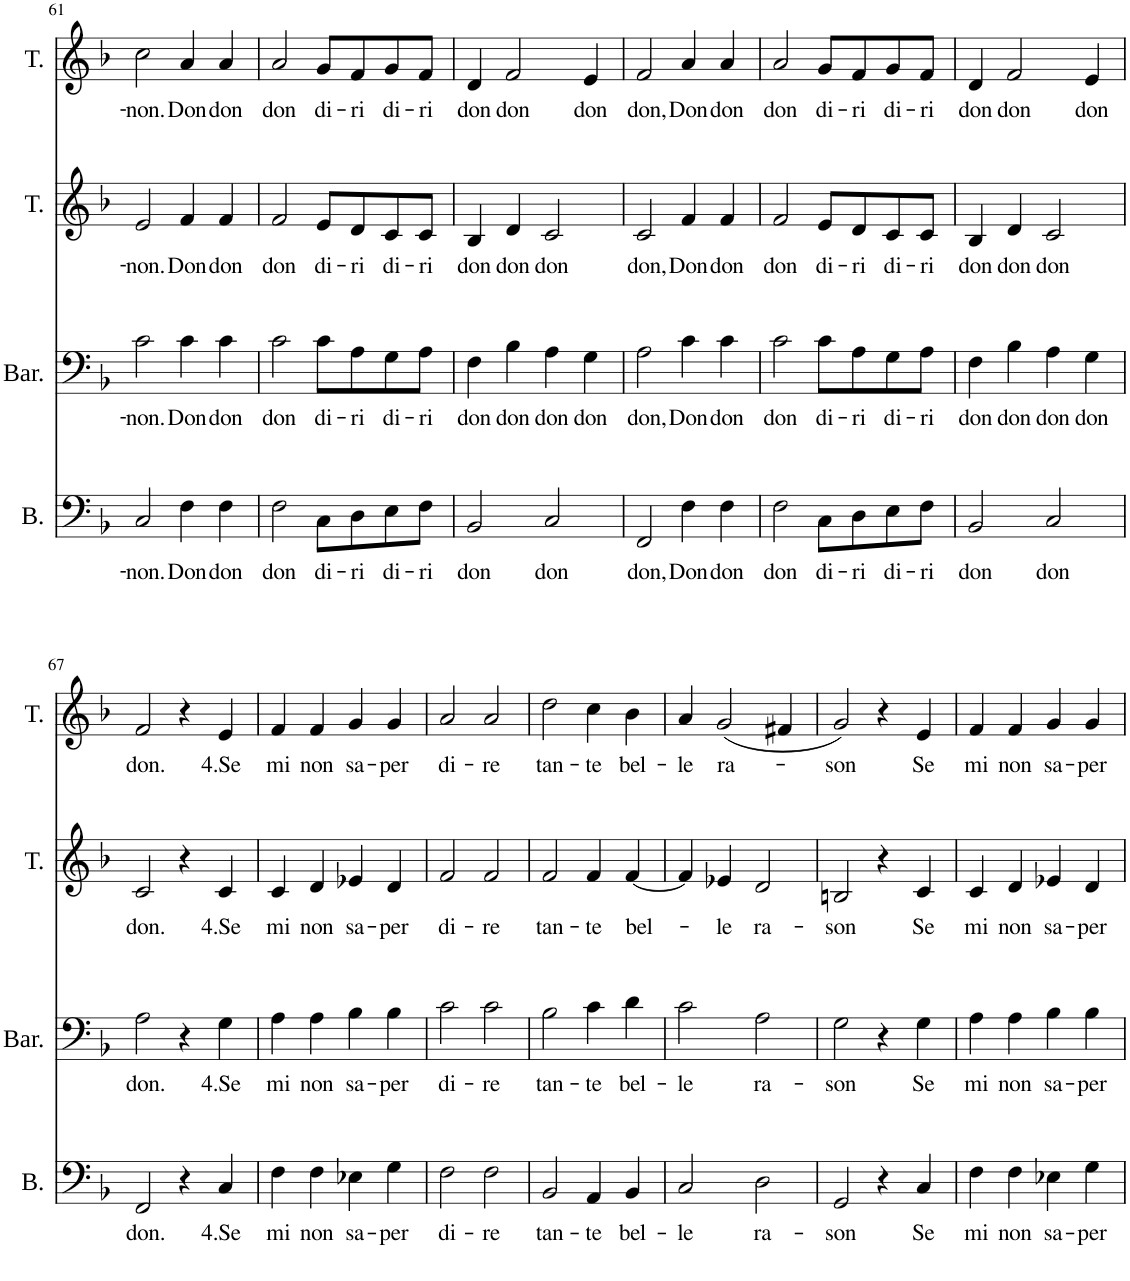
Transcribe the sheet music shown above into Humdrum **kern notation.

**kern	**text	**kern	**text	**kern	**text	**kern	**text
*part4	*part4	*part3	*part3	*part2	*part2	*part1	*part1
*staff4	*staff4	*staff3	*staff3	*staff2	*staff2	*staff1	*staff1
*I"Bass	*	*I"Baritone	*	*I"Tenor	*	*I"Tenor	*
*I'B.	*	*I'Bar.	*	*I'T.	*	*I'T.	*
!!LO:PB:g=z
*clefF4	*	*clefF4	*	*clefG2	*	*clefG2	*
*	*	*Trd4c7	*	*Trd4c7	*	*	*
*k[b-]	*	*k[b-]	*	*k[b-]	*	*k[b-]	*
*M4/4	*	*M4/4	*	*M4/4	*	*M4/4	*
=61	=61	=61	=61	=61	=61	=61	=61
!	!LO:LY:b	!	!LO:LY:b	!	!LO:LY:b	!	!LO:LY:b
2C/	-non.	2c\	-non.	2e/	-non.	2cc\	-non.
!	!LO:LY:b	!	!LO:LY:b	!	!LO:LY:b	!	!LO:LY:b
4F\	Don	4c\	Don	4f/	Don	4a/	Don
!	!LO:LY:b	!	!LO:LY:b	!	!LO:LY:b	!	!LO:LY:b
4F\	don	4c\	don	4f/	don	4a/	don
=62	=62	=62	=62	=62	=62	=62	=62
!	!LO:LY:b	!	!LO:LY:b	!	!LO:LY:b	!	!LO:LY:b
2F\	don	2c\	don	2f/	don	2a/	don
!	!LO:LY:b	!	!LO:LY:b	!	!LO:LY:b	!	!LO:LY:b
8C\L	di-	8c\L	di-	8e/L	di-	8g/L	di-
!	!LO:LY:b	!	!LO:LY:b	!	!LO:LY:b	!	!LO:LY:b
8D\	-ri	8A\	-ri	8d/	-ri	8f/	-ri
!	!LO:LY:b	!	!LO:LY:b	!	!LO:LY:b	!	!LO:LY:b
8E\	di-	8G\	di-	8c/	di-	8g/	di-
!	!LO:LY:b	!	!LO:LY:b	!	!LO:LY:b	!	!LO:LY:b
8F\J	-ri	8A\J	-ri	8c/J	-ri	8f/J	-ri
=63	=63	=63	=63	=63	=63	=63	=63
!	!LO:LY:b	!	!LO:LY:b	!	!LO:LY:b	!	!LO:LY:b
2BB-/	don	4F\	don	4B-/	don	4d/	don
!	!	!	!LO:LY:b	!	!LO:LY:b	!	!LO:LY:b
.	.	4B-\	don	4d/	don	2f/	don
!	!LO:LY:b	!	!LO:LY:b	!	!LO:LY:b	!	!
2C/	don	4A\	don	2c/	don	.	.
!	!	!	!LO:LY:b	!	!	!	!LO:LY:b
.	.	4G\	don	.	.	4e/	don
=64	=64	=64	=64	=64	=64	=64	=64
!	!LO:LY:b	!	!LO:LY:b	!	!LO:LY:b	!	!LO:LY:b
2FF/	don,	2A\	don,	2c/	don,	2f/	don,
!	!LO:LY:b	!	!LO:LY:b	!	!LO:LY:b	!	!LO:LY:b
4F\	Don	4c\	Don	4f/	Don	4a/	Don
!	!LO:LY:b	!	!LO:LY:b	!	!LO:LY:b	!	!LO:LY:b
4F\	don	4c\	don	4f/	don	4a/	don
=65	=65	=65	=65	=65	=65	=65	=65
!	!LO:LY:b	!	!LO:LY:b	!	!LO:LY:b	!	!LO:LY:b
2F\	don	2c\	don	2f/	don	2a/	don
!	!LO:LY:b	!	!LO:LY:b	!	!LO:LY:b	!	!LO:LY:b
8C\L	di-	8c\L	di-	8e/L	di-	8g/L	di-
!	!LO:LY:b	!	!LO:LY:b	!	!LO:LY:b	!	!LO:LY:b
8D\	-ri	8A\	-ri	8d/	-ri	8f/	-ri
!	!LO:LY:b	!	!LO:LY:b	!	!LO:LY:b	!	!LO:LY:b
8E\	di-	8G\	di-	8c/	di-	8g/	di-
!	!LO:LY:b	!	!LO:LY:b	!	!LO:LY:b	!	!LO:LY:b
8F\J	-ri	8A\J	-ri	8c/J	-ri	8f/J	-ri
=66	=66	=66	=66	=66	=66	=66	=66
!	!LO:LY:b	!	!LO:LY:b	!	!LO:LY:b	!	!LO:LY:b
2BB-/	don	4F\	don	4B-/	don	4d/	don
!	!	!	!LO:LY:b	!	!LO:LY:b	!	!LO:LY:b
.	.	4B-\	don	4d/	don	2f/	don
!	!LO:LY:b	!	!LO:LY:b	!	!LO:LY:b	!	!
2C/	don	4A\	don	2c/	don	.	.
!	!	!	!LO:LY:b	!	!	!	!LO:LY:b
.	.	4G\	don	.	.	4e/	don
!!LO:LB:g=z
=67	=67	=67	=67	=67	=67	=67	=67
!	!LO:LY:b	!	!LO:LY:b	!	!LO:LY:b	!	!LO:LY:b
2FF/	don.	2A\	don.	2c/	don.	2f/	don.
4r	.	4r	.	4r	.	4r	.
!	!LO:LY:b	!	!LO:LY:b	!	!LO:LY:b	!	!LO:LY:b
4C/	4.Se	4G\	4.Se	4c/	4.Se	4e/	4.Se
=68	=68	=68	=68	=68	=68	=68	=68
!	!LO:LY:b	!	!LO:LY:b	!	!LO:LY:b	!	!LO:LY:b
4F\	mi	4A\	mi	4c/	mi	4f/	mi
!	!LO:LY:b	!	!LO:LY:b	!	!LO:LY:b	!	!LO:LY:b
4F\	non	4A\	non	4d/	non	4f/	non
!	!LO:LY:b	!	!LO:LY:b	!	!LO:LY:b	!	!LO:LY:b
4E-X\	sa-	4B-\	sa-	4e-X/	sa-	4g/	sa-
!	!LO:LY:b	!	!LO:LY:b	!	!LO:LY:b	!	!LO:LY:b
4G\	-per	4B-\	-per	4d/	-per	4g/	-per
=69	=69	=69	=69	=69	=69	=69	=69
!	!LO:LY:b	!	!LO:LY:b	!	!LO:LY:b	!	!LO:LY:b
2F\	di-	2c\	di-	2f/	di-	2a/	di-
!	!LO:LY:b	!	!LO:LY:b	!	!LO:LY:b	!	!LO:LY:b
2F\	-re	2c\	-re	2f/	-re	2a/	-re
=70	=70	=70	=70	=70	=70	=70	=70
!	!LO:LY:b	!	!LO:LY:b	!	!LO:LY:b	!	!LO:LY:b
2BB-/	tan-	2B-\	tan-	2f/	tan-	2dd\	tan-
!	!LO:LY:b	!	!LO:LY:b	!	!LO:LY:b	!	!LO:LY:b
4AA/	-te	4c\	-te	4f/	-te	4cc\	-te
!	!LO:LY:b	!	!LO:LY:b	!	!LO:LY:b	!	!LO:LY:b
4BB-/	bel-	4d\	bel-	[4f/	bel-	4b-\	bel-
=71	=71	=71	=71	=71	=71	=71	=71
!	!LO:LY:b	!	!LO:LY:b	!	!	!	!LO:LY:b
2C/	-le	2c\	-le	4f/]	.	4a/	-le
!	!	!	!	!	!LO:LY:b	!	!LO:LY:b
.	.	.	.	4e-X/	-le	(2g/	ra-
!	!LO:LY:b	!	!LO:LY:b	!	!LO:LY:b	!	!
2D\	ra-	2A\	ra-	2d/	ra-	.	.
.	.	.	.	.	.	4f#X/	.
=72	=72	=72	=72	=72	=72	=72	=72
!	!LO:LY:b	!	!LO:LY:b	!	!LO:LY:b	!	!LO:LY:b
2GG/	-son	2G\	-son	2Bn/	-son	2g/)	-son
4r	.	4r	.	4r	.	4r	.
!	!LO:LY:b	!	!LO:LY:b	!	!LO:LY:b	!	!LO:LY:b
4C/	Se	4G\	Se	4c/	Se	4e/	Se
=73	=73	=73	=73	=73	=73	=73	=73
!	!LO:LY:b	!	!LO:LY:b	!	!LO:LY:b	!	!LO:LY:b
4F\	mi	4A\	mi	4c/	mi	4f/	mi
!	!LO:LY:b	!	!LO:LY:b	!	!LO:LY:b	!	!LO:LY:b
4F\	non	4A\	non	4d/	non	4f/	non
!	!LO:LY:b	!	!LO:LY:b	!	!LO:LY:b	!	!LO:LY:b
4E-X\	sa-	4B-\	sa-	4e-X/	sa-	4g/	sa-
!	!LO:LY:b	!	!LO:LY:b	!	!LO:LY:b	!	!LO:LY:b
4G\	-per	4B-\	-per	4d/	-per	4g/	-per
=	=	=	=	=	=	=	=
*-	*-	*-	*-	*-	*-	*-	*-
